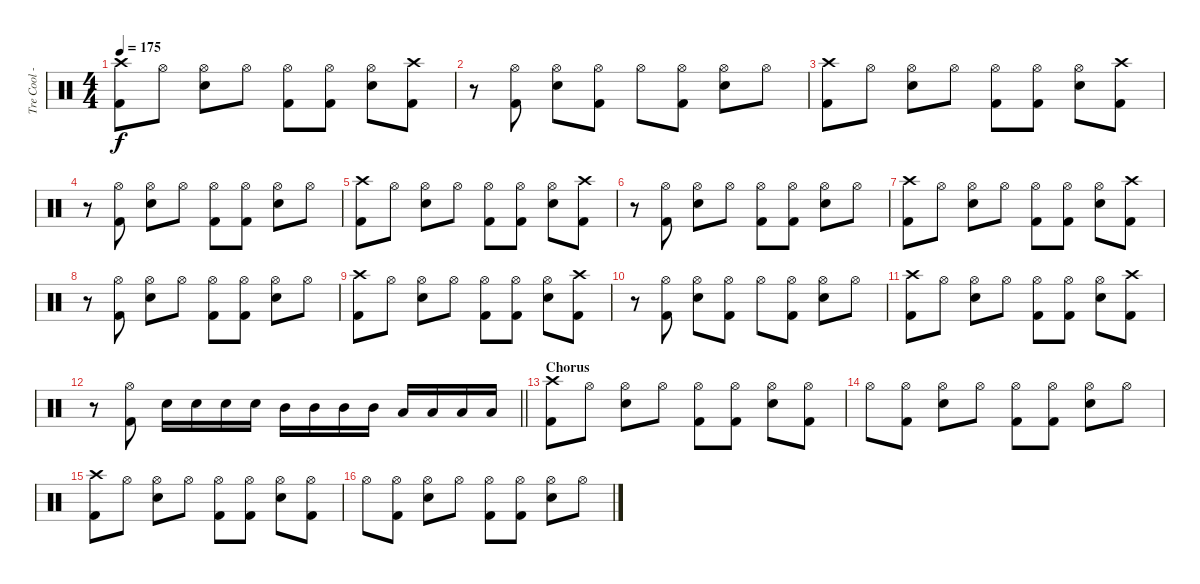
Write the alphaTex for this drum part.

\track ("Tre Cool - Percussion" "Tre Cool -") {instrument percussion}
\staff {score}
\articulation defaults
\ts (4 4)
\tempo 175
\clef neutral
\ks c
("Crash high (hit)" "Kick (hit) 2").8{dy f} "Hi-Hat (open)".8 ("Hi-Hat (open)" "Electric Snare (hit)").8 "Hi-Hat (open)".8 ("Hi-Hat (open)" "Kick (hit) 2").8 ("Hi-Hat (open)" "Kick (hit) 2").8 ("Hi-Hat (open)" "Electric Snare (hit)").8 ("Crash high (hit)" "Kick (hit) 2").8 |
r.8 ("Hi-Hat (open)" "Kick (hit) 2").8 ("Hi-Hat (open)" "Electric Snare (hit)").8 ("Hi-Hat (open)" "Kick (hit) 2").8 "Hi-Hat (open)".8 ("Hi-Hat (open)" "Kick (hit) 2").8 ("Hi-Hat (open)" "Electric Snare (hit)").8 "Hi-Hat (open)".8 |
("Crash high (hit)" "Kick (hit) 2").8 "Hi-Hat (open)".8 ("Hi-Hat (open)" "Electric Snare (hit)").8 "Hi-Hat (open)".8 ("Hi-Hat (open)" "Kick (hit) 2").8 ("Hi-Hat (open)" "Kick (hit) 2").8 ("Hi-Hat (open)" "Electric Snare (hit)").8 ("Crash high (hit)" "Kick (hit) 2").8 |
r.8 ("Hi-Hat (open)" "Kick (hit) 2").8 ("Hi-Hat (open)" "Electric Snare (hit)").8 "Hi-Hat (open)".8 ("Hi-Hat (open)" "Kick (hit) 2").8 ("Hi-Hat (open)" "Kick (hit) 2").8 ("Hi-Hat (open)" "Electric Snare (hit)").8 "Hi-Hat (open)".8 |
("Crash high (hit)" "Kick (hit) 2").8 "Hi-Hat (open)".8 ("Hi-Hat (open)" "Electric Snare (hit)").8 "Hi-Hat (open)".8 ("Hi-Hat (open)" "Kick (hit) 2").8 ("Hi-Hat (open)" "Kick (hit) 2").8 ("Hi-Hat (open)" "Electric Snare (hit)").8 ("Crash high (hit)" "Kick (hit) 2").8 |
r.8 ("Hi-Hat (open)" "Kick (hit) 2").8 ("Hi-Hat (open)" "Electric Snare (hit)").8 "Hi-Hat (open)".8 ("Hi-Hat (open)" "Kick (hit) 2").8 ("Hi-Hat (open)" "Kick (hit) 2").8 ("Hi-Hat (open)" "Electric Snare (hit)").8 "Hi-Hat (open)".8 |
("Crash high (hit)" "Kick (hit) 2").8 "Hi-Hat (open)".8 ("Hi-Hat (open)" "Electric Snare (hit)").8 "Hi-Hat (open)".8 ("Hi-Hat (open)" "Kick (hit) 2").8 ("Hi-Hat (open)" "Kick (hit) 2").8 ("Hi-Hat (open)" "Electric Snare (hit)").8 ("Crash high (hit)" "Kick (hit) 2").8 |
r.8 ("Hi-Hat (open)" "Kick (hit) 2").8 ("Hi-Hat (open)" "Electric Snare (hit)").8 "Hi-Hat (open)".8 ("Hi-Hat (open)" "Kick (hit) 2").8 ("Hi-Hat (open)" "Kick (hit) 2").8 ("Hi-Hat (open)" "Electric Snare (hit)").8 "Hi-Hat (open)".8 |
("Crash high (hit)" "Kick (hit) 2").8 "Hi-Hat (open)".8 ("Hi-Hat (open)" "Electric Snare (hit)").8 "Hi-Hat (open)".8 ("Hi-Hat (open)" "Kick (hit) 2").8 ("Hi-Hat (open)" "Kick (hit) 2").8 ("Hi-Hat (open)" "Electric Snare (hit)").8 ("Crash high (hit)" "Kick (hit) 2").8 |
r.8 ("Hi-Hat (open)" "Kick (hit) 2").8 ("Hi-Hat (open)" "Electric Snare (hit)").8 ("Hi-Hat (open)" "Kick (hit) 2").8 "Hi-Hat (open)".8 ("Hi-Hat (open)" "Kick (hit) 2").8 ("Hi-Hat (open)" "Electric Snare (hit)").8 "Hi-Hat (open)".8 |
("Crash high (hit)" "Kick (hit) 2").8 "Hi-Hat (open)".8 ("Hi-Hat (open)" "Electric Snare (hit)").8 "Hi-Hat (open)".8 ("Hi-Hat (open)" "Kick (hit) 2").8 ("Hi-Hat (open)" "Kick (hit) 2").8 ("Hi-Hat (open)" "Electric Snare (hit)").8 ("Crash high (hit)" "Kick (hit) 2").8 |
\barLineRight lightlight
r.8 ("Hi-Hat (open)" "Kick (hit) 2").8 "Electric Snare (hit)".16 "Electric Snare (hit)".16 "Electric Snare (hit)".16 "Electric Snare (hit)".16 "Mid Tom (hit)".16 "Mid Tom (hit)".16 "Mid Tom (hit)".16 "Mid Tom (hit)".16 "Low Floor Tom (hit)".16 "Low Floor Tom (hit)".16 "Low Floor Tom (hit)".16 "Low Floor Tom (hit)".16 |
\section ("" "Chorus")
("Crash high (hit)" "Kick (hit) 2").8 "Hi-Hat (open)".8 ("Hi-Hat (open)" "Electric Snare (hit)").8 "Hi-Hat (open)".8 ("Hi-Hat (open)" "Kick (hit) 2").8 ("Hi-Hat (open)" "Kick (hit) 2").8 ("Hi-Hat (open)" "Electric Snare (hit)").8 ("Hi-Hat (open)" "Kick (hit) 2").8 |
"Hi-Hat (open)".8 ("Hi-Hat (open)" "Kick (hit) 2").8 ("Hi-Hat (open)" "Electric Snare (hit)").8 "Hi-Hat (open)".8 ("Hi-Hat (open)" "Kick (hit) 2").8 ("Hi-Hat (open)" "Kick (hit) 2").8 ("Hi-Hat (open)" "Electric Snare (hit)").8 "Hi-Hat (open)".8 |
("Crash high (hit)" "Kick (hit) 2").8 "Hi-Hat (open)".8 ("Hi-Hat (open)" "Electric Snare (hit)").8 "Hi-Hat (open)".8 ("Hi-Hat (open)" "Kick (hit) 2").8 ("Hi-Hat (open)" "Kick (hit) 2").8 ("Hi-Hat (open)" "Electric Snare (hit)").8 ("Hi-Hat (open)" "Kick (hit) 2").8 |
"Hi-Hat (open)".8 ("Hi-Hat (open)" "Kick (hit) 2").8 ("Hi-Hat (open)" "Electric Snare (hit)").8 "Hi-Hat (open)".8 ("Hi-Hat (open)" "Kick (hit) 2").8 ("Hi-Hat (open)" "Kick (hit) 2").8 ("Hi-Hat (open)" "Electric Snare (hit)").8 "Hi-Hat (open)".8
